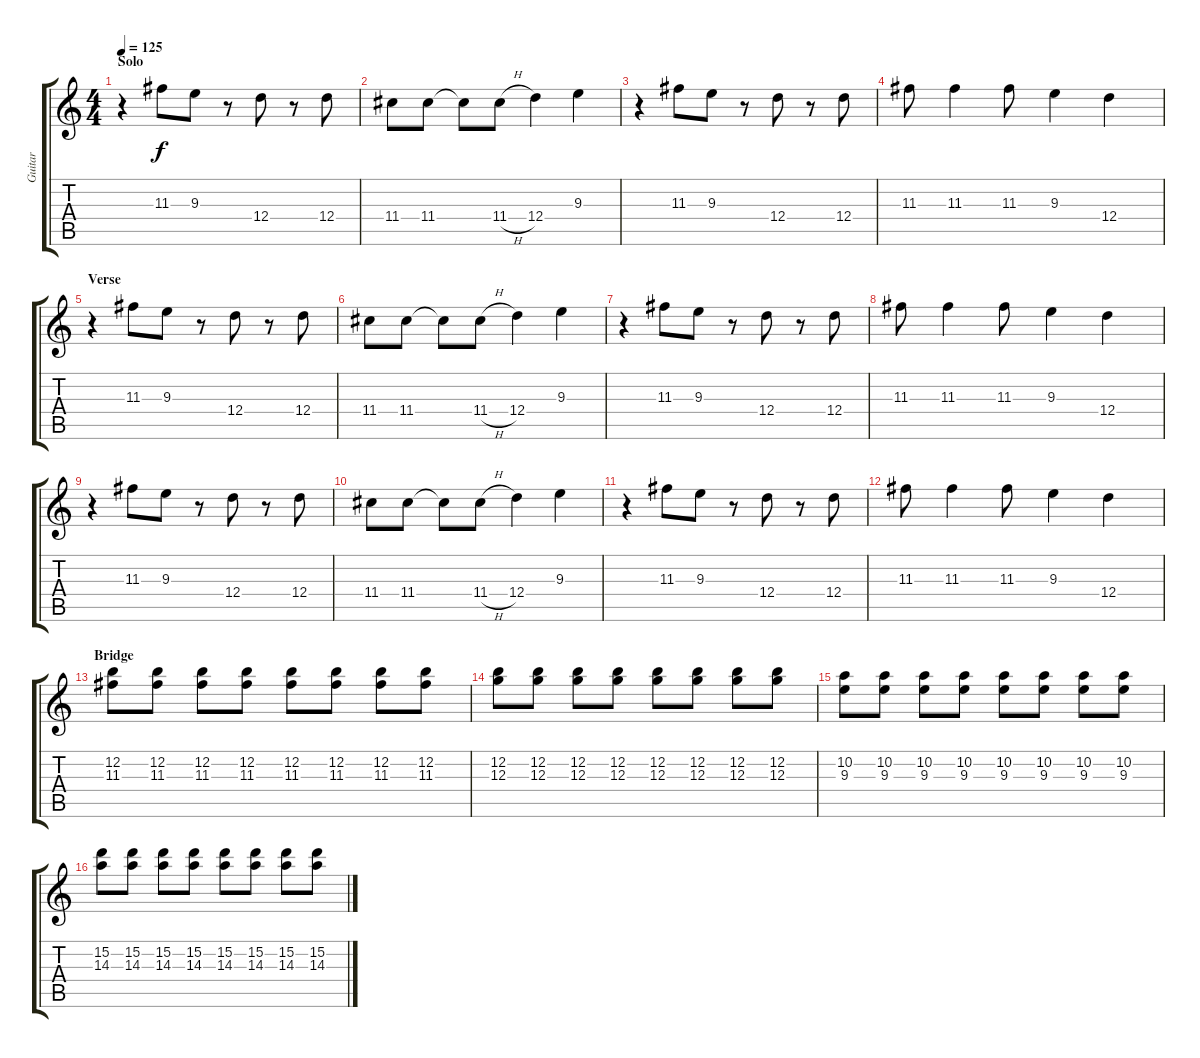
\track ("Guitar" "Guitar") {instrument electricguitarclean}
\staff {score tabs}
\tuning (E4 B3 G3 D3 A2 E2) {hide}
\ts (4 4)
\section ("" "Solo")
\tempo 125
\clef g2
\ks c
r.4{dy f} 11.3.8 9.3.8 r.8 12.4.8 r.8 12.4.8 |
11.4.8 11.4.8 11.4{t}.8 11.4{h}.8 12.4.4 9.3.4 |
r.4 11.3.8 9.3.8 r.8 12.4.8 r.8 12.4.8 |
11.3.8 11.3.4 11.3.8 9.3.4 12.4.4 |
\section ("" "Verse")
r.4 11.3.8 9.3.8 r.8 12.4.8 r.8 12.4.8 |
11.4.8 11.4.8 11.4{t}.8 11.4{h}.8 12.4.4 9.3.4 |
r.4 11.3.8 9.3.8 r.8 12.4.8 r.8 12.4.8 |
11.3.8 11.3.4 11.3.8 9.3.4 12.4.4 |
r.4 11.3.8 9.3.8 r.8 12.4.8 r.8 12.4.8 |
11.4.8 11.4.8 11.4{t}.8 11.4{h}.8 12.4.4 9.3.4 |
r.4 11.3.8 9.3.8 r.8 12.4.8 r.8 12.4.8 |
11.3.8 11.3.4 11.3.8 9.3.4 12.4.4 |
\section ("" "Bridge")
(12.2 11.3).8 (12.2 11.3).8 (12.2 11.3).8 (12.2 11.3).8 (12.2 11.3).8 (12.2 11.3).8 (12.2 11.3).8 (12.2 11.3).8 |
(12.2 12.3).8 (12.2 12.3).8 (12.2 12.3).8 (12.2 12.3).8 (12.2 12.3).8 (12.2 12.3).8 (12.2 12.3).8 (12.2 12.3).8 |
(10.2 9.3).8 (10.2 9.3).8 (10.2 9.3).8 (10.2 9.3).8 (10.2 9.3).8 (10.2 9.3).8 (10.2 9.3).8 (10.2 9.3).8 |
(15.2 14.3).8 (15.2 14.3).8 (15.2 14.3).8 (15.2 14.3).8 (15.2 14.3).8 (15.2 14.3).8 (15.2 14.3).8 (15.2 14.3).8
